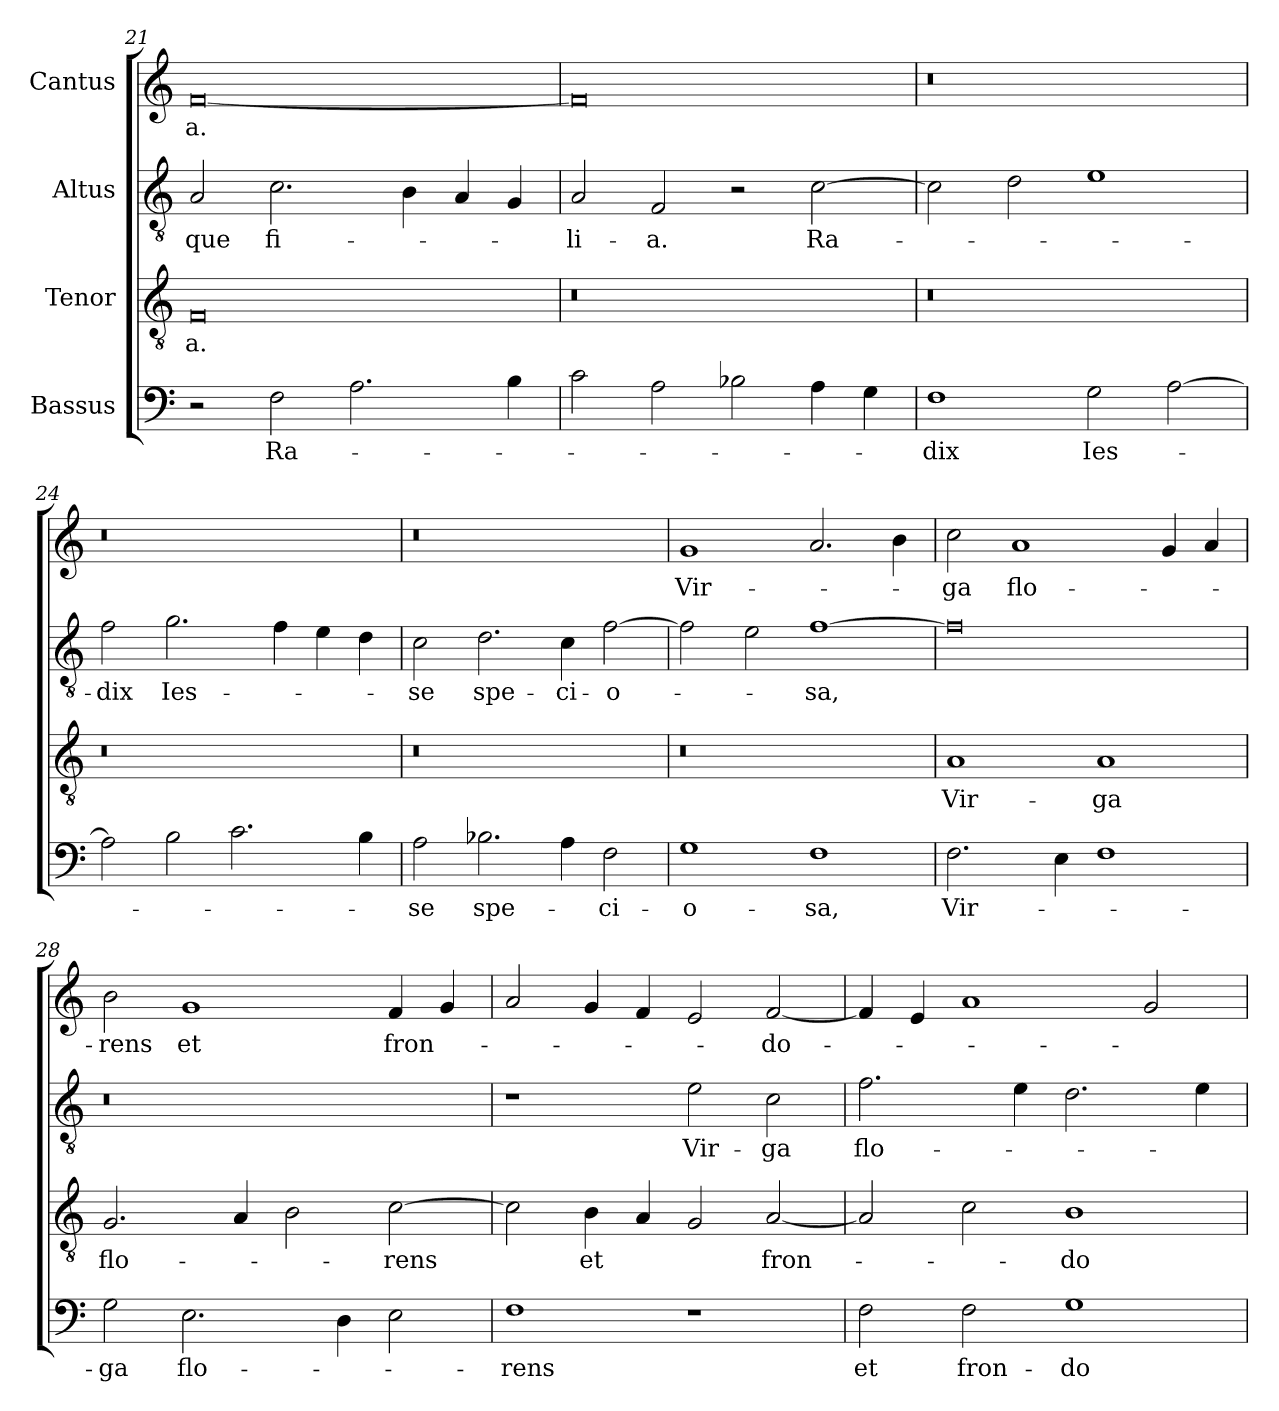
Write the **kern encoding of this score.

**kern	**text	**kern	**text	**kern	**text	**kern	**text
*part4	*part4	*part3	*part3	*part2	*part2	*part1	*part1
*staff4	*staff4	*staff3	*staff3	*staff2	*staff2	*staff1	*staff1
*I"Bassus	*	*I"Tenor	*	*I"Altus	*	*I"Cantus	*
*clefF4	*	*clefGv2	*	*clefGv2	*	*clefG2	*
*k[]	*	*k[]	*	*k[]	*	*k[]	*
*C:	*	*C:	*	*C:	*	*C:	*
=21	=21	=21	=21	=21	=21	=21	=21
2r	.	0F/	-a.	2A/	-que	[0f/	-a.
2F\	Ra-	.	.	2.c\	fi-	.	.
2.A\	.	.	.	.	.	.	.
.	.	.	.	4B\	.	.	.
.	.	.	.	4A/	.	.	.
4B\	.	.	.	4G/	.	.	.
!!LO:PB:g=z
=22	=22	=22	=22	=22	=22	=22	=22
2c\	.	0r	.	2A/	-li-	0f/]	.
2A\	.	.	.	2F/	-a.	.	.
2B-X\	.	.	.	2r	.	.	.
4A\	.	.	.	[2c\	Ra-	.	.
4G\	.	.	.	.	.	.	.
=23	=23	=23	=23	=23	=23	=23	=23
1F\	-dix	0r	.	2c\]	.	0r	.
.	.	.	.	2d\	.	.	.
2G\	Ies-	.	.	1e\	.	.	.
[2A\	.	.	.	.	.	.	.
=24	=24	=24	=24	=24	=24	=24	=24
2A\]	.	0r	.	2f\	-dix	0r	.
2B\	.	.	.	2.g\	Ies-	.	.
2.c\	.	.	.	.	.	.	.
.	.	.	.	4f\	.	.	.
.	.	.	.	4e\	.	.	.
4B\	.	.	.	4d\	.	.	.
=25	=25	=25	=25	=25	=25	=25	=25
2A\	-se	0r	.	2c\	-se	0r	.
2.B-X\	spe-	.	.	2.d\	spe-	.	.
4A\	.	.	.	4c\	-ci-	.	.
2F\	-ci-	.	.	[2f\	-o-	.	.
=26	=26	=26	=26	=26	=26	=26	=26
1G\	-o-	0r	.	2f\]	.	1g/	Vir-
.	.	.	.	2e\	.	.	.
1F\	-sa,	.	.	[1f\	-sa,	2.a/	.
.	.	.	.	.	.	4b\	.
!!LO:LB:g=z
=27	=27	=27	=27	=27	=27	=27	=27
2.F\	Vir-	1A/	Vir-	0f\]	.	2cc\	-ga
.	.	.	.	.	.	1a/	flo-
4E\	.	.	.	.	.	.	.
1F\	.	1A/	-ga	.	.	.	.
.	.	.	.	.	.	4g/	.
.	.	.	.	.	.	4a/	.
=28	=28	=28	=28	=28	=28	=28	=28
2G\	-ga	2.G/	flo-	0r	.	2b\	-rens
2.E\	flo-	.	.	.	.	1g/	et
.	.	4A/	.	.	.	.	.
.	.	2B\	.	.	.	.	.
4D\	.	.	.	.	.	.	.
2E\	.	[2c\	-rens	.	.	4f/	fron-
.	.	.	.	.	.	4g/	.
=29	=29	=29	=29	=29	=29	=29	=29
1F\	-rens	2c\]	.	1r	.	2a/	.
.	.	4B\	et	.	.	4g/	.
.	.	4A/	.	.	.	4f/	.
1r	.	2G/	.	2e\	Vir-	2e/	.
.	.	[2A/	fron-	2c\	-ga	[2f/	-do-
=30	=30	=30	=30	=30	=30	=30	=30
2F\	et	2A/]	.	2.f\	flo-	4f/]	.
.	.	.	.	.	.	4e/	.
2F\	fron-	2c\	.	.	.	1a/	.
.	.	.	.	4e\	.	.	.
1G\	-do-	1B\	-do-	2.d\	.	.	.
.	.	.	.	.	.	2g/	.
.	.	.	.	4e\	.	.	.
=	=	=	=	=	=	=	=
*-	*-	*-	*-	*-	*-	*-	*-
